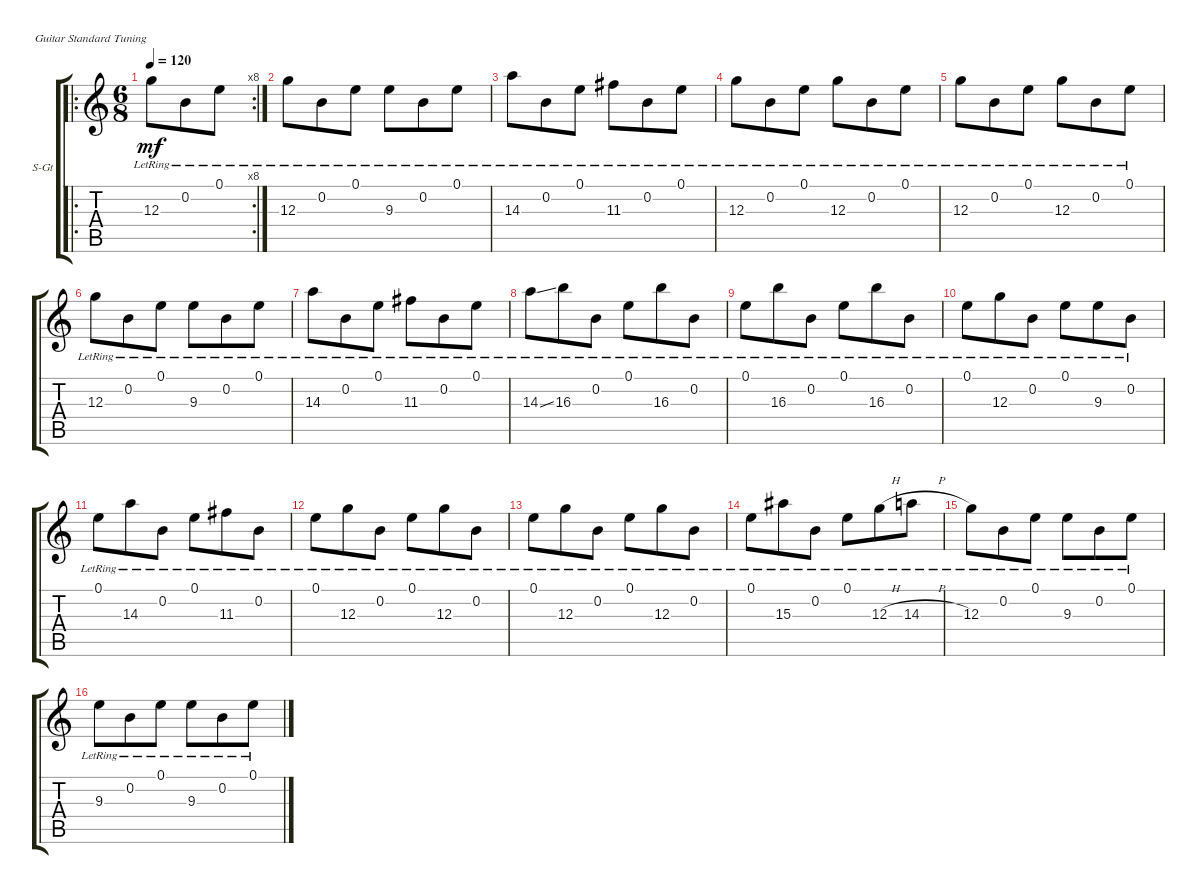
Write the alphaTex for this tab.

\defaultSystemsLayout 4
\bracketExtendMode groupsimilarinstruments
\firstSystemTrackNameOrientation horizontal
\otherSystemsTrackNameOrientation horizontal
\track ("Steel Guitar" "S-Gt") {instrument acousticguitarsteel}
\staff {score tabs}
\tuning (E4 B3 G3 D3 A2 E2)
\ro
\rc 8
\ts (6 8)
\tempo 120
\clef g2
\scale
0.438961
\ks c
12.3{lr}.8{dy mf instrument acousticguitarsteel} 0.2{lr}.8 0.1{lr}.8 |
\scale
0.296915 12.3{lr}.8 0.2{lr}.8 0.1{lr}.8 9.3{lr}.8 0.2{lr}.8 0.1{lr}.8 |
14.3{lr}.8 0.2{lr}.8 0.1{lr}.8 11.3{lr}.8 0.2{lr}.8 0.1{lr}.8 |
12.3{lr}.8 0.2{lr}.8 0.1{lr}.8 12.3{lr}.8 0.2{lr}.8 0.1{lr}.8 |
12.3{lr}.8 0.2{lr}.8 0.1{lr}.8 12.3{lr}.8 0.2{lr}.8 0.1{lr}.8 |
12.3{lr}.8 0.2{lr}.8 0.1{lr}.8 9.3{lr}.8 0.2{lr}.8 0.1{lr}.8 |
14.3{lr}.8 0.2{lr}.8 0.1{lr}.8 11.3{lr}.8 0.2{lr}.8 0.1{lr}.8 |
14.3{ss lr}.8 16.3{lr}.8 0.2{lr}.8 0.1{lr}.8 16.3{lr}.8 0.2{lr}.8 |
0.1{lr}.8 16.3{lr}.8 0.2{lr}.8 0.1{lr}.8 16.3{lr}.8 0.2{lr}.8 |
0.1{lr}.8 12.3{lr}.8 0.2{lr}.8 0.1{lr}.8 9.3{lr}.8 0.2{lr}.8 |
0.1{lr}.8 14.3{lr}.8 0.2{lr}.8 0.1{lr}.8 11.3{lr}.8 0.2{lr}.8 |
0.1{lr}.8 12.3{lr}.8 0.2{lr}.8 0.1{lr}.8 12.3{lr}.8 0.2{lr}.8 |
0.1{lr}.8 12.3{lr}.8 0.2{lr}.8 0.1{lr}.8 12.3{lr}.8 0.2{lr}.8 |
0.1{lr}.8 15.3{lr}.8 0.2{lr}.8 0.1{lr}.8 12.3{h lr}.8 14.3{h lr}.8 |
12.3{lr}.8 0.2{lr}.8 0.1{lr}.8 9.3{lr}.8 0.2{lr}.8 0.1{lr}.8 |
9.3{lr}.8 0.2{lr}.8 0.1{lr}.8 9.3{lr}.8 0.2{lr}.8 0.1{lr}.8
